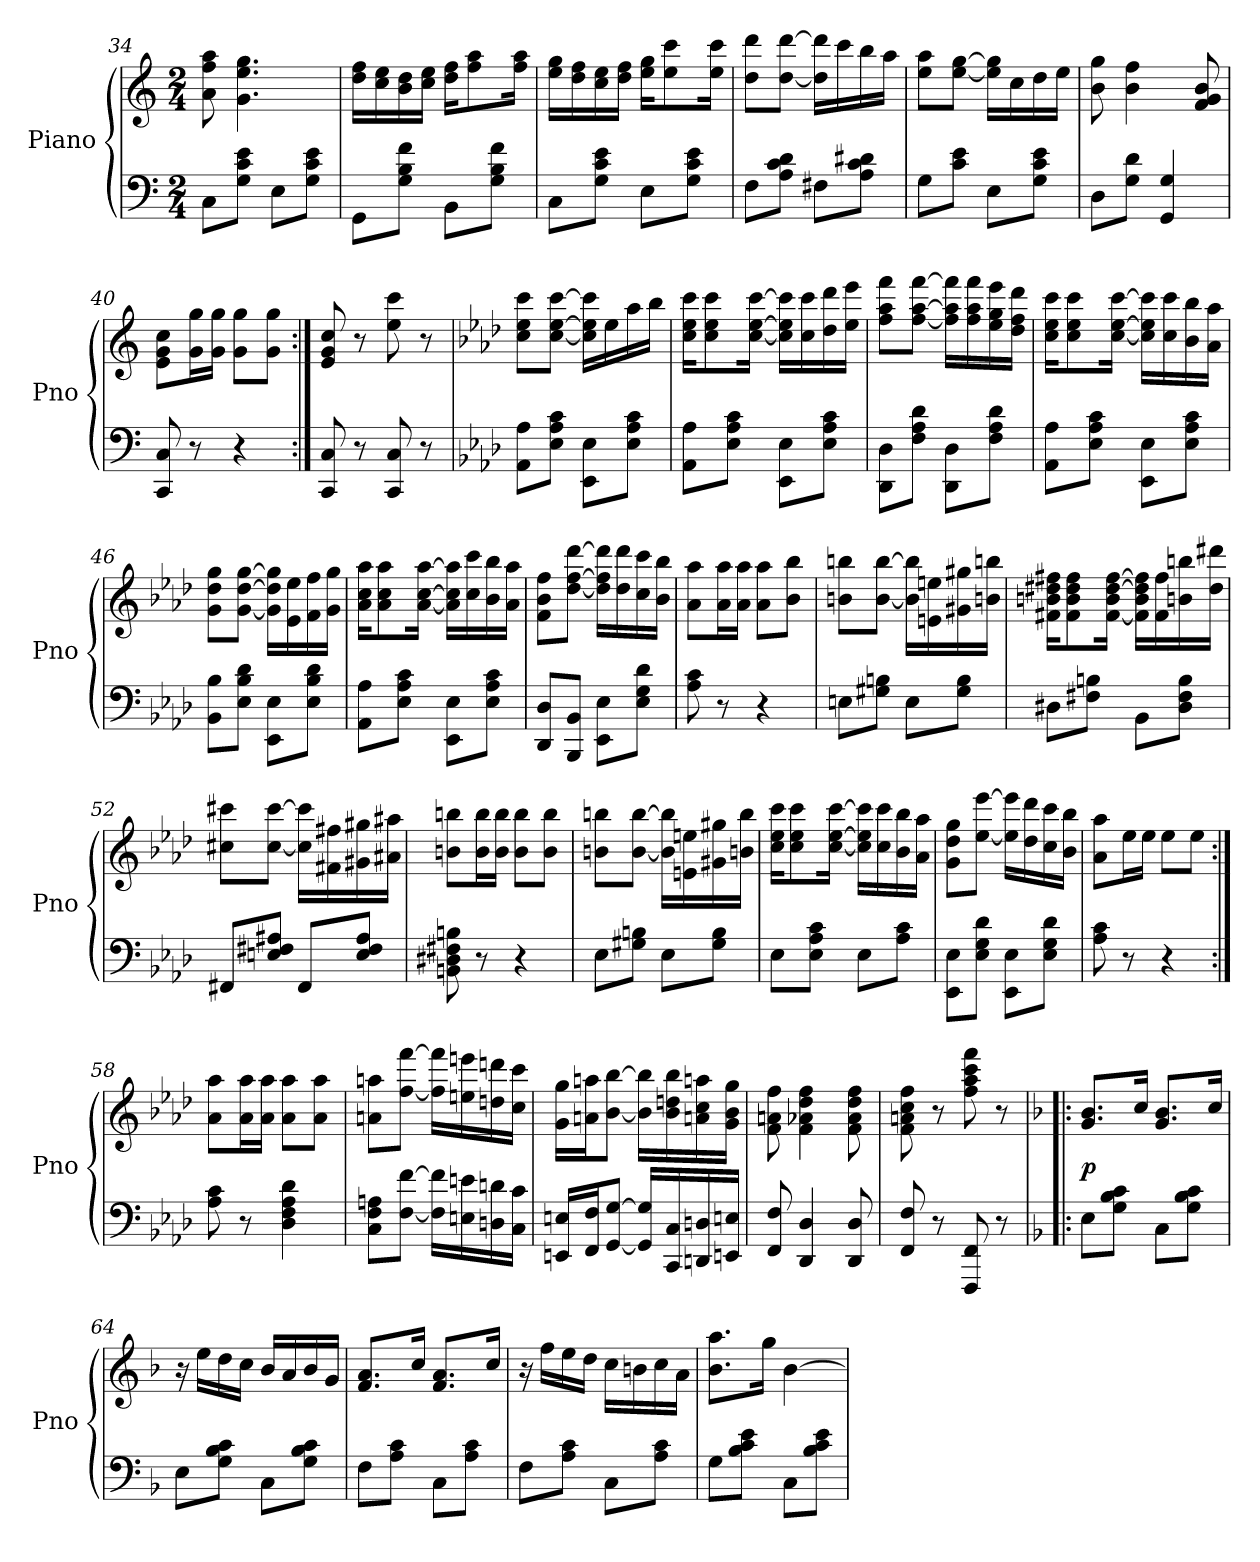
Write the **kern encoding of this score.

**kern	**kern	**dynam
*part1	*part1	*part1
*staff2	*staff1	*staff1/2
*I"Piano	*	*
*I'Pno	*	*
*clefF4	*clefG2	*
*k[]	*k[]	*
*M2/4	*M2/4	*
=34	=34	=34
8CL	8a 8ff 8aa	.
8G 8c 8eJ	4.g 4.ee 4.gg	.
8EL	.	.
8G 8c 8eJ	.	.
=35	=35	=35
8GGL	16dd 16ffLL	.
.	16cc 16ee	.
8G 8B 8fJ	16b 16dd	.
.	16cc 16eeJJ	.
8BBL	16dd 16ffKL	.
.	8ff 8aa	.
8G 8B 8fJ	.	.
.	16ff 16aaJk	.
=36	=36	=36
8CL	16ee 16ggLL	.
.	16dd 16ff	.
8G 8c 8eJ	16cc 16ee	.
.	16dd 16ffJJ	.
8EL	16ee 16ggKL	.
.	8ee 8ccc	.
8G 8c 8eJ	.	.
.	16ee 16cccJk	.
=37	=37	=37
8FL	8dd 8dddL	.
8A 8c 8dJ	[8dd [8dddJ	.
8F#XL	16dd] 16ddd]LL	.
.	16ccc	.
8A 8c 8d#XJ	16bb	.
.	16aaJJ	.
=38	=38	=38
8GL	8ee 8aaL	.
8c 8eJ	[8ee [8ggJ	.
8EL	16ee] 16gg]LL	.
.	16cc	.
8G 8c 8eJ	16dd	.
.	16eeJJ	.
=39	=39	=39
8DL	8b 8gg	.
8G 8dJ	4b 4ff	.
4GG 4G	.	.
.	8f 8g 8b	.
=40	=40	=40
8CC 8C	8e 8g 8ccL	.
8r	16g 16ggL	.
.	16g 16ggJJ	.
4r	8g 8ggL	.
.	8g 8ggJ	.
=41:|!	=41:|!	=41:|!
8CC 8C	8e 8g 8cc	.
8r	8r	.
8CC 8C	8ee 8ccc	.
8r	8r	.
=42	=42	=42
*k[b-e-a-d-]	*k[b-e-a-d-]	*
8AA- 8A-L	8cc 8ee- 8cccL	.
8E- 8A- 8cJ	[8cc [8ee- [8cccJ	.
8EE- 8E-L	16cc] 16ee-] 16ccc]LL	.
.	16ee-	.
8E- 8A- 8cJ	16aa-	.
.	16bb-JJ	.
=43	=43	=43
8AA- 8A-L	16cc 16ee- 16cccKL	.
.	8cc 8ee- 8ccc	.
8E- 8A- 8cJ	.	.
.	[16cc [16ee- [16cccJk	.
8EE- 8E-L	16cc] 16ee-] 16ccc]LL	.
.	16cc 16ccc	.
8E- 8A- 8cJ	16dd- 16ddd-	.
.	16ee- 16eee-JJ	.
=44	=44	=44
8DD- 8D-L	8ff 8aa- 8fffL	.
8F 8A- 8d-J	[8ff [8aa- [8fffJ	.
8DD- 8D-L	16ff] 16aa-] 16fff]LL	.
.	16ff 16aa- 16fff	.
8F 8A- 8d-J	16ee- 16gg 16eee-	.
.	16dd- 16ff 16ddd-JJ	.
=45	=45	=45
8AA- 8A-L	16cc 16ee- 16cccKL	.
.	8cc 8ee- 8ccc	.
8E- 8A- 8cJ	.	.
.	[16cc [16ee- [16cccJk	.
8EE- 8E-L	16cc] 16ee-] 16ccc]LL	.
.	16cc 16ccc	.
8E- 8A- 8cJ	16b- 16bb-	.
.	16a- 16aa-JJ	.
=46	=46	=46
8BB- 8B-L	8g 8dd- 8ggL	.
8E- 8B- 8d-J	[8g [8dd- [8ggJ	.
8EE- 8E-L	16g] 16dd-] 16gg]LL	.
.	16e- 16ee-	.
8E- 8B- 8d-J	16f 16ff	.
.	16g 16ggJJ	.
=47	=47	=47
8AA- 8A-L	16a- 16cc 16aa-KL	.
.	8a- 8cc 8aa-	.
8E- 8A- 8cJ	.	.
.	[16a- [16cc [16aa-Jk	.
8EE- 8E-L	16a-] 16cc] 16aa-]LL	.
.	16cc 16ccc	.
8E- 8A- 8cJ	16b- 16bb-	.
.	16a- 16aa-JJ	.
=48	=48	=48
8DD- 8D-L	8f 8b- 8ffL	.
8BBB- 8BB-J	[8dd- [8ff [8ddd-J	.
8EE- 8E-L	16dd-] 16ff] 16ddd-]LL	.
.	16dd- 16ddd-	.
8E- 8G 8d-J	16cc 16ccc	.
.	16b- 16bb-JJ	.
=49	=49	=49
8A- 8c	8a- 8aa-L	.
8r	16a- 16aa-L	.
.	16a- 16aa-JJ	.
4r	8a- 8aa-L	.
.	8b- 8bb-J	.
=50	=50	=50
8EnL	8bn 8bbnL	.
8G#X 8BnJ	[8b [8bbJ	.
8EL	16b] 16bb]LL	.
.	16en 16een	.
8G# 8BJ	16g#X 16gg#X	.
.	16bn 16bbnJJ	.
=51	=51	=51
8D#XL	16f#X 16bn 16dd#X 16ff#XKL	.
.	8f# 8b 8dd# 8ff#	.
8F#X 8BnJ	.	.
.	[16f# 16b [16dd# [16ff#Jk	.
8BB-L	16f#] 16b 16dd#] 16ff#]LL	.
.	16f# 16ff#	.
8D# 8F# 8BJ	16bn 16bbn	.
.	16dd# 16ddd#XJJ	.
=52	=52	=52
8FF#XL	8cc#X 8ccc#XL	.
8En 8F#X 8A#XJ	[8cc# [8ccc#J	.
8FF#L	16cc#] 16ccc#]LL	.
.	16f#X 16ff#X	.
8E 8F# 8A#J	16g#X 16gg#X	.
.	16a#X 16aa#XJJ	.
=53	=53	=53
8BBn 8D#X 8F#X 8Bn	8bn 8bbnL	.
8r	16b 16bbL	.
.	16b 16bbJJ	.
4r	8b 8bbL	.
.	8b 8bbJ	.
=54	=54	=54
8E-L	8bn 8bbnL	.
8G#X 8BnJ	[8b [8bbJ	.
8E-L	16b] 16bb]LL	.
.	16en 16een	.
8G# 8BJ	16g#X 16gg#X	.
.	16bn 16bbJJ	.
=55	=55	=55
8E-L	16cc 16ee- 16cccKL	.
.	8cc 8ee- 8ccc	.
8E- 8A- 8cJ	.	.
.	[16cc [16ee- [16cccJk	.
8E-L	16cc] 16ee-] 16ccc]LL	.
.	16cc 16ccc	.
8A- 8cJ	16b- 16bb-	.
.	16a- 16aa-JJ	.
=56	=56	=56
8EE- 8E-L	8g 8dd- 8ggL	.
8E- 8G 8d-J	[8ee- [8eee-J	.
8EE- 8E-L	16ee-] 16eee-]LL	.
.	16dd- 16ddd-	.
8E- 8G 8d-J	16cc 16ccc	.
.	16b- 16bb-JJ	.
=57	=57	=57
8A- 8c	8a- 8aa-L	.
8r	16ee-L	.
.	16ee-JJ	.
4r	8ee-L	.
.	8ee-J	.
=58:|!	=58:|!	=58:|!
8A- 8c	8a- 8aa-L	.
8r	16a- 16aa-L	.
.	16a- 16aa-JJ	.
4D- 4F 4A- 4d-	8a- 8aa-L	.
.	8a- 8aa-J	.
=59	=59	=59
8C 8F 8AnL	8an 8aanL	.
[8F [8fJ	[8ff [8fffJ	.
16F] 16f]LL	16ff] 16fff]LL	.
16En 16en	16een 16eeen	.
16Dn 16dn	16ddn 16dddn	.
16C 16cJJ	16cc 16cccJJ	.
=60	=60	=60
16EEn 16EnLL	16g 16ggLL	.
16FF 16FJ	16an 16aanJ	.
[8GG [8GJ	[8b- [8bb-J	.
16GG] 16G]LL	16b-] 16bb-]LL	.
16CC 16C	16b- 16ddn 16bb-	.
16DDn 16Dn	16an 16cc 16aan	.
16EEn 16EnJJ	16g 16b- 16ggJJ	.
=61	=61	=61
8FF 8F	8f 8an 8ff	.
4DD- 4D-	4f 4a-X 4dd- 4ff	.
8DD- 8D-	8f 8a- 8dd- 8ff	.
=62	=62	=62
8FF 8F	8f 8an 8cc 8ff	.
8r	8r	.
8FFF 8FF	8ff 8aa- 8ccc 8fff	.
8r	8r	.
=63!|:	=63!|:	=63!|:
*k[b-]	*k[b-]	*
8EL	8.g 8.b-L	p
8G 8B- 8cJ	.	.
.	16ccJk	.
8CL	8.g 8.b-L	.
8G 8B- 8cJ	.	.
.	16ccJk	.
=64	=64	=64
8EL	16r	.
.	16eeLL	.
8G 8B- 8cJ	16dd	.
.	16ccJJ	.
8CL	16b-LL	.
.	16a	.
8G 8B- 8cJ	16b-	.
.	16gJJ	.
=65	=65	=65
8FL	8.f 8.aL	.
8A 8cJ	.	.
.	16ccJk	.
8CL	8.f 8.aL	.
8A 8cJ	.	.
.	16ccJk	.
=66	=66	=66
8FL	16r	.
.	16ffLL	.
8A 8cJ	16ee	.
.	16ddJJ	.
8CL	16ccLL	.
.	16bn	.
8A 8cJ	16cc	.
.	16aJJ	.
=67	=67	=67
8GL	8.b- 8.aaL	.
8B- 8c 8eJ	.	.
.	16ggJk	.
8CL	[4b-	.
8B- 8c 8eJ	.	.
=	=	=
*-	*-	*-
